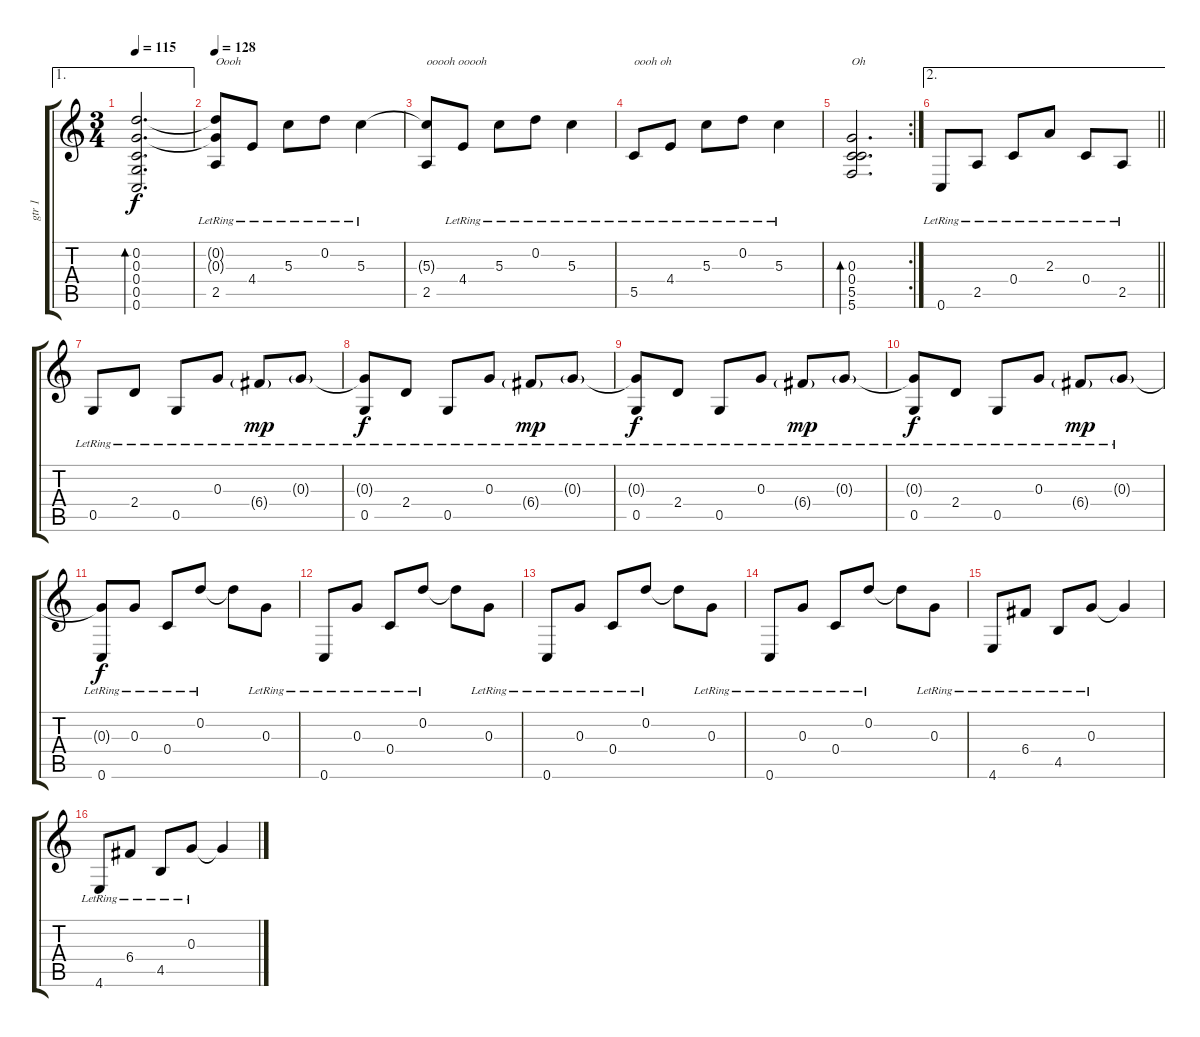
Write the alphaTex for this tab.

\track ("gtr 1" "gtr 1") {instrument acousticguitarsteel}
\staff {score tabs}
\tuning (E4 D4 G3 C3 G2 C2) {hide}
\ae 1
\ts (3 4)
\tempo 115
\clef g2
\ks c
(0.2 0.3 0.4 0.5 0.6).2{d bd 240 dy f} |
\tempo 128
(0.2{t} 0.3{t} 2.5{lr}).8{txt "Oooh"} 4.4{lr}.8 5.3{lr}.8 0.2{lr}.8 5.3{lr}.4 |
(5.3{t} 2.5).8{txt "ooooh ooooh"} 4.4{lr}.8 5.3{lr}.8 0.2{lr}.8 5.3{lr}.4 |
5.5{lr}.8{txt "oooh oh"} 4.4{lr}.8 5.3{lr}.8 0.2{lr}.8 5.3{lr}.4 |
\rc 2
(0.3 0.4 5.5 5.6).2{d bd 120 txt "Oh"} |
\ae 2
\barLineRight lightlight
0.6{lr}.8 2.5{lr}.8 0.4{lr}.8 2.3{lr}.8 0.4{lr}.8 2.5{lr}.8 |
0.5{lr}.8 2.4{lr}.8 0.5{lr}.8 0.3{lr}.8 6.4{g lr}.8{dy mp} 0.3{g lr}.8 |
(0.3{t} 0.5{lr}).8{dy f} 2.4{lr}.8 0.5{lr}.8 0.3{lr}.8 6.4{g lr}.8{dy mp} 0.3{g lr}.8 |
(0.3{t} 0.5{lr}).8{dy f} 2.4{lr}.8 0.5{lr}.8 0.3{lr}.8 6.4{g lr}.8{dy mp} 0.3{g lr}.8 |
(0.3{t} 0.5{lr}).8{dy f} 2.4{lr}.8 0.5{lr}.8 0.3{lr}.8 6.4{g lr}.8{dy mp} 0.3{g lr}.8 |
(0.3{t} 0.6{lr}).8{dy f} 0.3{lr}.8 0.4{lr}.8 0.2{lr}.8 0.2{t}.8 0.3{lr}.8 |
0.6{lr}.8 0.3{lr}.8 0.4{lr}.8 0.2{lr}.8 0.2{t}.8 0.3{lr}.8 |
0.6{lr}.8 0.3{lr}.8 0.4{lr}.8 0.2{lr}.8 0.2{t}.8 0.3{lr}.8 |
0.6{lr}.8 0.3{lr}.8 0.4{lr}.8 0.2{lr}.8 0.2{t}.8 0.3{lr}.8 |
4.6{lr}.8 6.4{lr}.8 4.5{lr}.8 0.3{lr}.8 0.3{t}.4 |
4.6{lr}.8 6.4{lr}.8 4.5{lr}.8 0.3{lr}.8 0.3{t}.4
